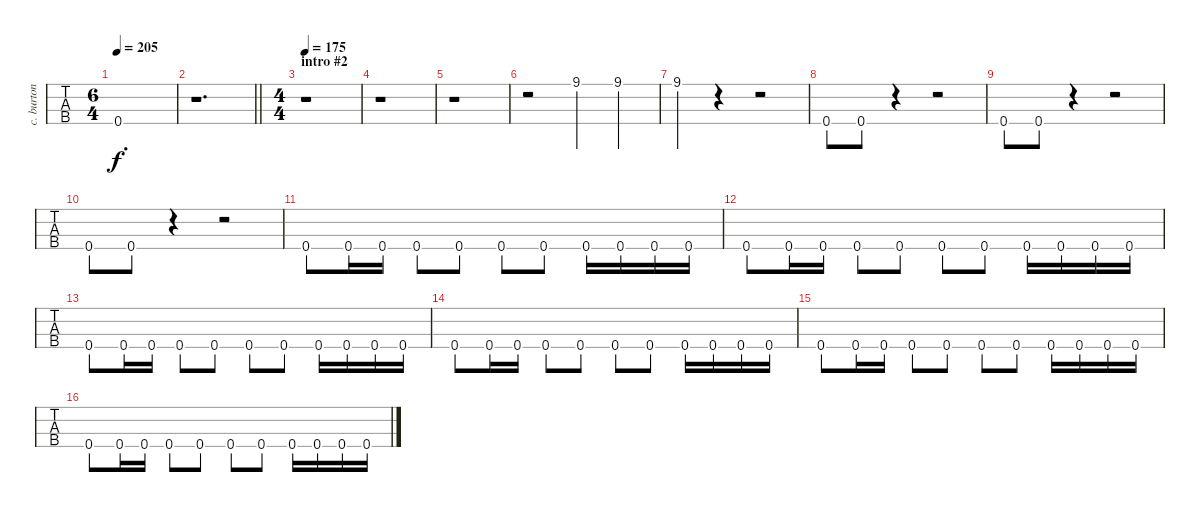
\track ("c. burton - bass" "c. burton ") {instrument electricbassfinger}
\staff {tabs}
\tuning (G2 D2 A1 E1) {hide}
\ts (6 4)
\tempo 205
\clef f4
\ks c
0.4{t}.1{d dy f} |
\barLineRight lightlight
r.1{d} |
\ts (4 4)
\section ("" "intro #2")
\tempo 175
r.1 |
r.1 |
r.1 |
r.2 9.1.4 9.1.4 |
9.1.4 r.4 r.2 |
0.4.8 0.4.8 r.4 r.2 |
0.4.8 0.4.8 r.4 r.2 |
0.4.8 0.4.8 r.4 r.2 |
0.4.8 0.4.16 0.4.16 0.4.8 0.4.8 0.4.8 0.4.8 0.4.16 0.4.16 0.4.16 0.4.16 |
0.4.8 0.4.16 0.4.16 0.4.8 0.4.8 0.4.8 0.4.8 0.4.16 0.4.16 0.4.16 0.4.16 |
0.4.8 0.4.16 0.4.16 0.4.8 0.4.8 0.4.8 0.4.8 0.4.16 0.4.16 0.4.16 0.4.16 |
0.4.8 0.4.16 0.4.16 0.4.8 0.4.8 0.4.8 0.4.8 0.4.16 0.4.16 0.4.16 0.4.16 |
0.4.8 0.4.16 0.4.16 0.4.8 0.4.8 0.4.8 0.4.8 0.4.16 0.4.16 0.4.16 0.4.16 |
0.4.8 0.4.16 0.4.16 0.4.8 0.4.8 0.4.8 0.4.8 0.4.16 0.4.16 0.4.16 0.4.16
